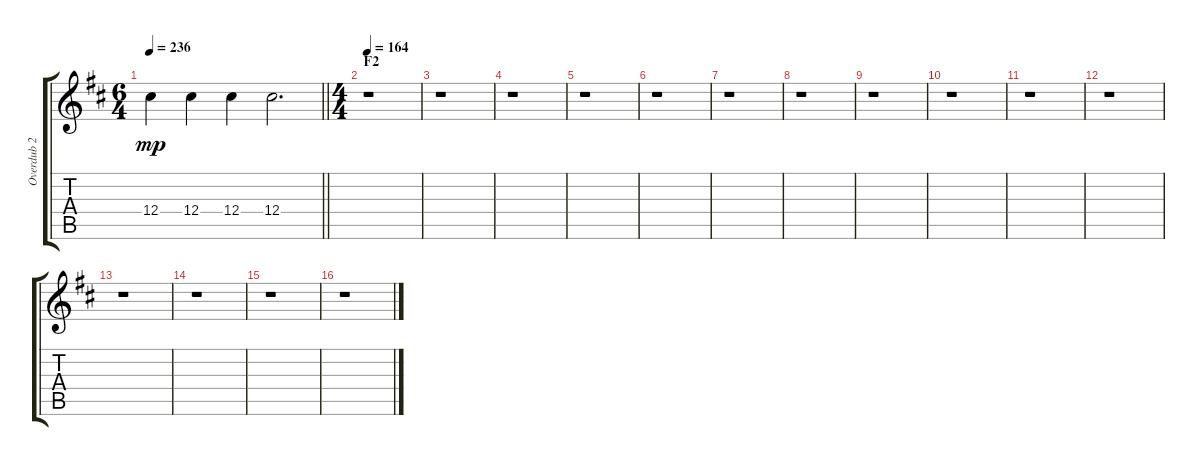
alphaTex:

\track ("Overdub 2" "Overdub 2") {instrument distortionguitar}
\staff {score tabs}
\tuning (Eb4 Bb3 Gb3 Db3 Ab2 Db2) {hide}
\ts (6 4)
\tempo 236
\clef g2
\barLineRight lightlight
\ks d
12.4.4{dy mp} 12.4.4 12.4.4 12.4.2{d} |
\ts (4 4)
\section ("" "F2")
\tempo 164
r.1 |
r.1 |
r.1 |
r.1 |
r.1 |
r.1 |
r.1 |
r.1 |
r.1 |
r.1 |
r.1 |
r.1 |
r.1 |
r.1 |
r.1
